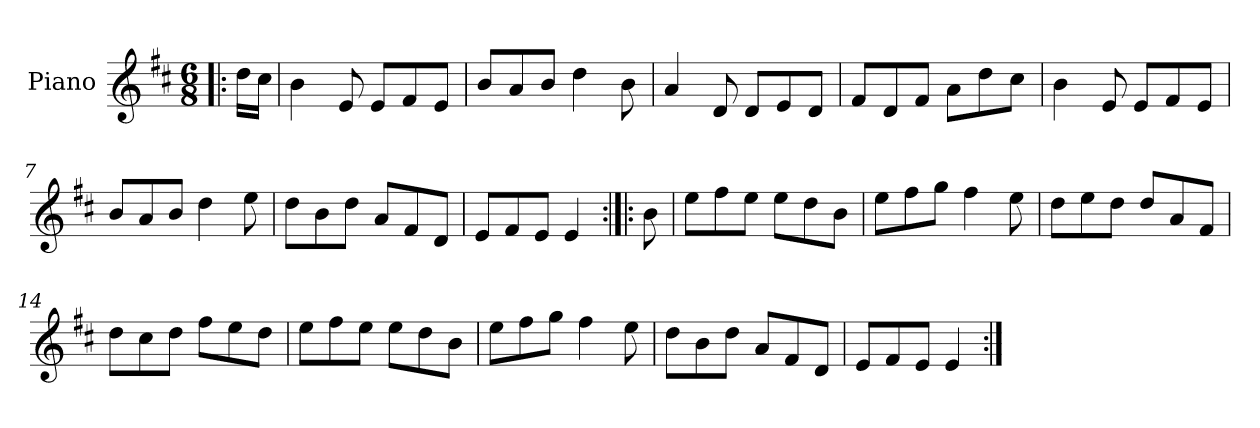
**kern
*part1
*staff1
*I"Piano
*I'Pno
*clefG2
*k[f#c#]
*E:dor
*M6/8
=1!|:
16dd\LL
16cc#\JJ
=2
4b\
8e/
8e/L
8f#/
8e/J
=3
8b/L
8a/
8b/J
4dd\
8b\
=4
4a/
8d/
8d/L
8e/
8d/J
=5
8f#/L
8d/
8f#/J
8a\L
8dd\
8cc#\J
=6
4b\
8e/
8e/L
8f#/
8e/J
=7
8b/L
8a/
8b/J
4dd\
8ee\
=8
8dd\L
8b\
8dd\J
8a/L
8f#/
8d/J
=9
8e/L
8f#/
8e/J
4e/
=10:|!|:
8b\
=11
8ee\L
8ff#\
8ee\J
8ee\L
8dd\
8b\J
=12
8ee\L
8ff#\
8gg\J
4ff#\
8ee\
=13
8dd\L
8ee\
8dd\J
8dd/L
8a/
8f#/J
=14
8dd\L
8cc#\
8dd\J
8ff#\L
8ee\
8dd\J
=15
8ee\L
8ff#\
8ee\J
8ee\L
8dd\
8b\J
=16
8ee\L
8ff#\
8gg\J
4ff#\
8ee\
=17
8dd\L
8b\
8dd\J
8a/L
8f#/
8d/J
=18
8e/L
8f#/
8e/J
4e/
=:|!
*-
